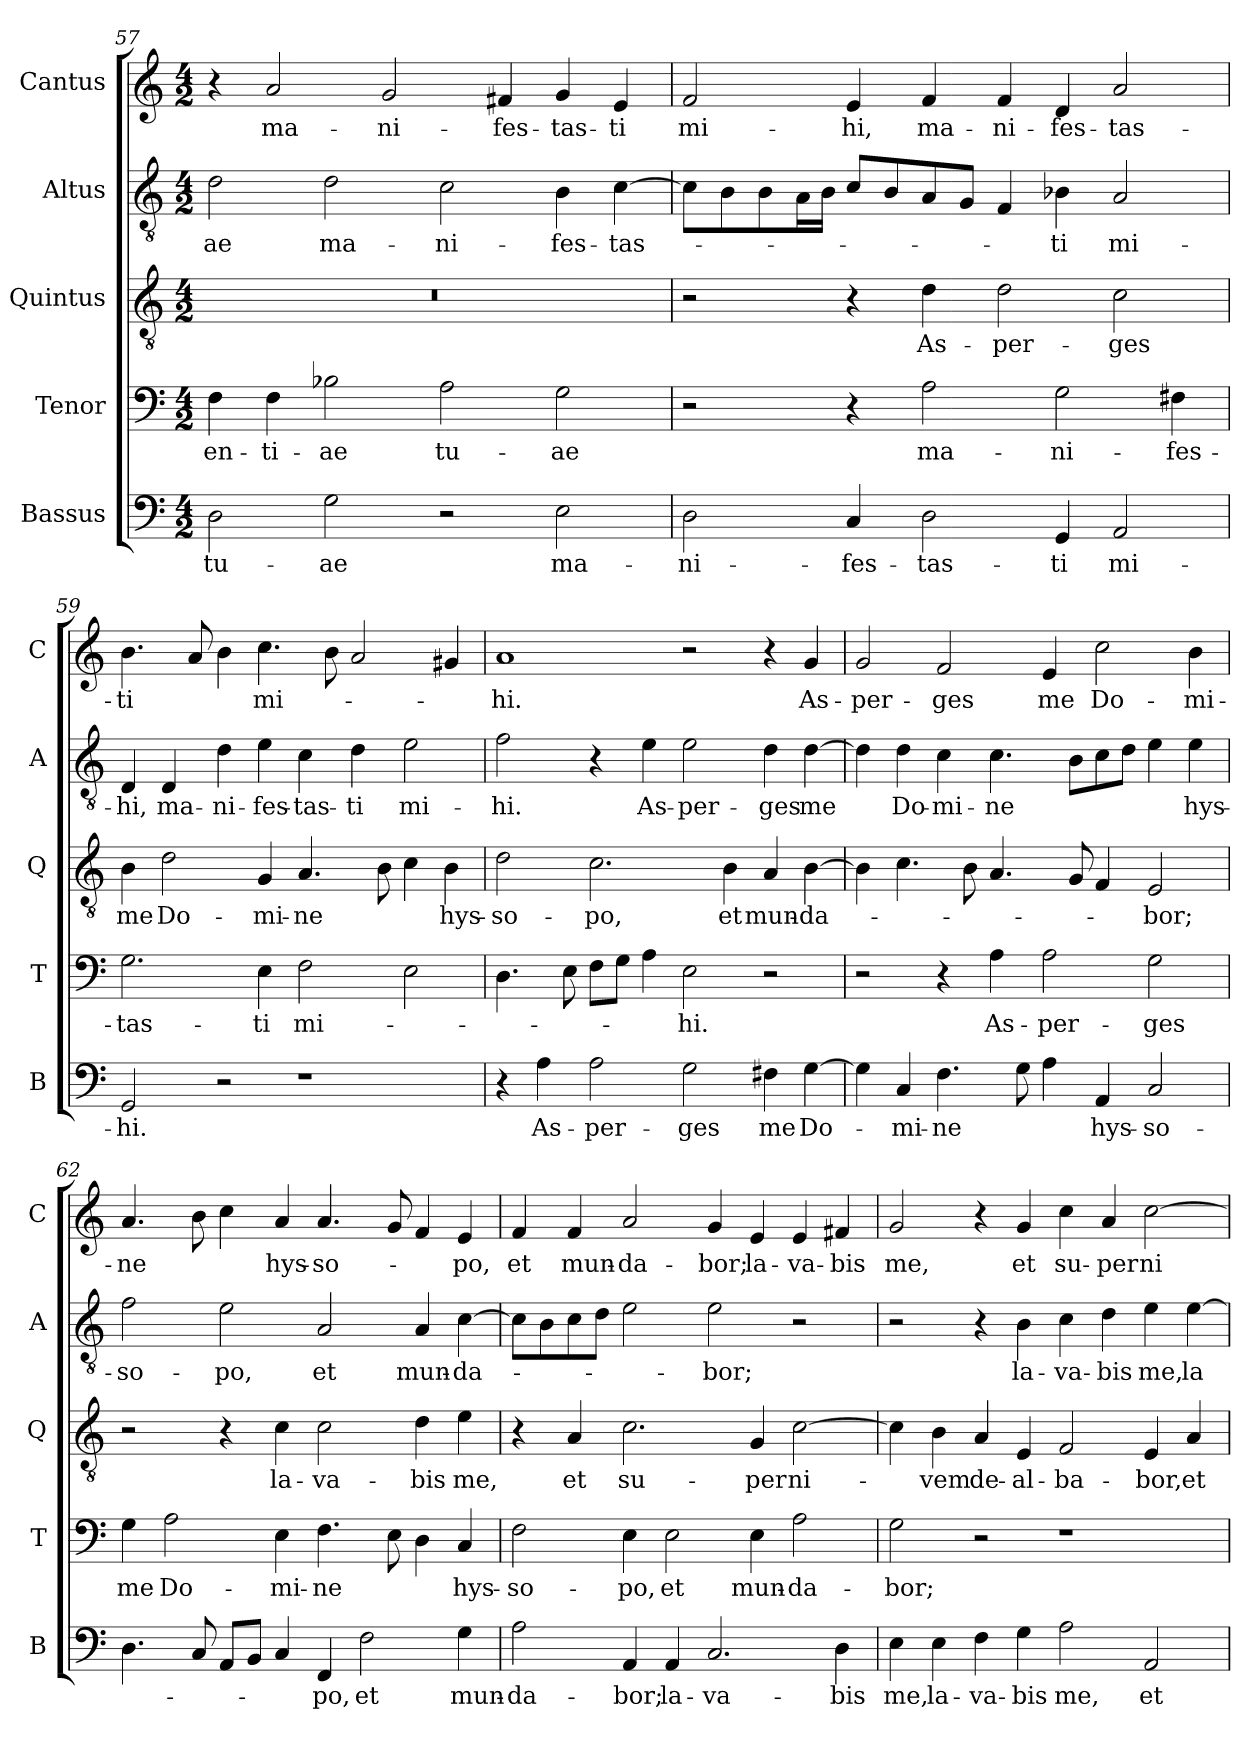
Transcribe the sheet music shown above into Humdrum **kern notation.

**kern	**text	**kern	**text	**kern	**text	**kern	**text	**kern	**text
*part5	*part5	*part4	*part4	*part3	*part3	*part2	*part2	*part1	*part1
*staff5	*staff5	*staff4	*staff4	*staff3	*staff3	*staff2	*staff2	*staff1	*staff1
*I"Bassus	*	*I"Tenor	*	*I"Quintus	*	*I"Altus	*	*I"Cantus	*
*I'B	*	*I'T	*	*I'Q	*	*I'A	*	*I'C	*
*clefF4	*	*clefF4	*	*clefGv2	*	*clefGv2	*	*clefG2	*
*k[]	*	*k[]	*	*k[]	*	*k[]	*	*k[]	*
*C:	*	*C:	*	*C:	*	*C:	*	*C:	*
*M4/2	*	*M4/2	*	*M4/2	*	*M4/2	*	*M4/2	*
=57	=57	=57	=57	=57	=57	=57	=57	=57	=57
!	!LO:LY:b	!	!LO:LY:b	!	!	!	!LO:LY:b	!	!
2D\	tu-	4F\	-en-	0r	.	2d\	-ae	4r	.
!	!	!	!LO:LY:b	!	!	!	!	!	!LO:LY:b
.	.	4F\	-ti-	.	.	.	.	2a/	ma-
!	!LO:LY:b	!	!LO:LY:b	!	!	!	!LO:LY:b	!	!
2G\	-ae	2B-X\	-ae	.	.	2d\	ma-	.	.
!	!	!	!	!	!	!	!	!	!LO:LY:b
.	.	.	.	.	.	.	.	2g/	-ni-
!	!	!	!LO:LY:b	!	!	!	!LO:LY:b	!	!
2r	.	2A\	tu-	.	.	2c\	-ni-	.	.
!	!	!	!	!	!	!	!	!	!LO:LY:b
.	.	.	.	.	.	.	.	4f#X/	-fes-
!	!LO:LY:b	!	!LO:LY:b	!	!	!	!LO:LY:b	!	!LO:LY:b
2E\	ma-	2G\	-ae	.	.	4B\	-fes-	4g/	-tas-
!	!	!	!	!	!	!	!LO:LY:b	!	!LO:LY:b
.	.	.	.	.	.	[4c\	-tas-	4e/	-ti
!!LO:PB:g=z
=58	=58	=58	=58	=58	=58	=58	=58	=58	=58
!	!LO:LY:b	!	!	!	!	!	!	!	!LO:LY:b
2D\	-ni-	2r	.	2r	.	8c\L]	.	2f/	mi-
.	.	.	.	.	.	8B\	.	.	.
.	.	.	.	.	.	8B\	.	.	.
.	.	.	.	.	.	16A\L	.	.	.
.	.	.	.	.	.	16B\JJ	.	.	.
!	!LO:LY:b	!	!	!	!	!	!	!	!LO:LY:b
4C/	-fes-	4r	.	4r	.	8c/L	.	4e/	-hi,
.	.	.	.	.	.	8B/	.	.	.
!	!LO:LY:b	!	!LO:LY:b	!	!LO:LY:b	!	!	!	!LO:LY:b
2D\	-tas-	2A\	ma-	4d\	As-	8A/	.	4f/	ma-
.	.	.	.	.	.	8G/J	.	.	.
!	!	!	!	!	!LO:LY:b	!	!	!	!LO:LY:b
.	.	.	.	2d\	-per-	4F/	.	4f/	-ni-
!	!LO:LY:b	!	!LO:LY:b	!	!	!	!LO:LY:b	!	!LO:LY:b
4GG/	-ti	2G\	-ni-	.	.	4B-X\	-ti	4d/	-fes-
!	!LO:LY:b	!	!	!	!LO:LY:b	!	!LO:LY:b	!	!LO:LY:b
2AA/	mi-	.	.	2c\	-ges	2A/	mi-	2a/	-tas-
!	!	!	!LO:LY:b	!	!	!	!	!	!
.	.	4F#X\	-fes-	.	.	.	.	.	.
=59	=59	=59	=59	=59	=59	=59	=59	=59	=59
!	!LO:LY:b	!	!LO:LY:b	!	!LO:LY:b	!	!LO:LY:b	!	!LO:LY:b
2GG/	-hi.	2.G\	-tas-	4B\	me	4D/	-hi,	4.b\	-ti
!	!	!	!	!	!LO:LY:b	!	!LO:LY:b	!	!
.	.	.	.	2d\	Do-	4D/	ma-	.	.
.	.	.	.	.	.	.	.	8a/	.
!	!	!	!	!	!	!	!LO:LY:b	!	!
2r	.	.	.	.	.	4d\	-ni-	4b\	.
!	!	!	!LO:LY:b	!	!LO:LY:b	!	!LO:LY:b	!	!LO:LY:b
.	.	4E\	-ti	4G/	-mi-	4e\	-fes-	4.cc\	mi-
!	!	!	!LO:LY:b	!	!LO:LY:b	!	!LO:LY:b	!	!
1r	.	2F\	mi-	4.A/	-ne	4c\	-tas-	.	.
.	.	.	.	.	.	.	.	8b\	.
!	!	!	!	!	!	!	!LO:LY:b	!	!
.	.	.	.	.	.	4d\	-ti	2a/	.
.	.	.	.	8B\	.	.	.	.	.
!	!	!	!	!	!	!	!LO:LY:b	!	!
.	.	2E\	.	4c\	.	2e\	mi-	.	.
!	!	!	!	!	!LO:LY:b	!	!	!	!
.	.	.	.	4B\	hys-	.	.	4g#X/	.
=60	=60	=60	=60	=60	=60	=60	=60	=60	=60
!	!	!	!	!	!LO:LY:b	!	!LO:LY:b	!	!LO:LY:b
4r	.	4.D\	.	2d\	-so-	2f\	-hi.	1a	-hi.
!	!LO:LY:b	!	!	!	!	!	!	!	!
4A\	As-	.	.	.	.	.	.	.	.
.	.	8E\	.	.	.	.	.	.	.
!	!LO:LY:b	!	!	!	!LO:LY:b	!	!	!	!
2A\	-per-	8F\L	.	2.c\	-po,	4r	.	.	.
.	.	8G\J	.	.	.	.	.	.	.
!	!	!	!	!	!	!	!LO:LY:b	!	!
.	.	4A\	.	.	.	4e\	As-	.	.
!	!LO:LY:b	!	!LO:LY:b	!	!	!	!LO:LY:b	!	!
2G\	-ges	2E\	-hi.	.	.	2e\	-per-	2r	.
!	!	!	!	!	!LO:LY:b	!	!	!	!
.	.	.	.	4B\	et	.	.	.	.
!	!LO:LY:b	!	!	!	!LO:LY:b	!	!LO:LY:b	!	!
4F#X\	me	2r	.	4A/	mun-	4d\	-ges	4r	.
!	!LO:LY:b	!	!	!	!LO:LY:b	!	!LO:LY:b	!	!LO:LY:b
[4G\	Do-	.	.	[4B\	-da-	[4d\	me	4g/	As-
!!LO:LB:g=z
=61	=61	=61	=61	=61	=61	=61	=61	=61	=61
!	!	!	!	!	!	!	!	!	!LO:LY:b
4G\]	.	2r	.	4B\]	.	4d\]	.	2g/	-per-
!	!LO:LY:b	!	!	!	!	!	!LO:LY:b	!	!
4C/	-mi-	.	.	4.c\	.	4d\	Do-	.	.
!	!LO:LY:b	!	!	!	!	!	!LO:LY:b	!	!LO:LY:b
4.F\	-ne	4r	.	.	.	4c\	-mi-	2f/	-ges
.	.	.	.	8B\	.	.	.	.	.
!	!	!	!LO:LY:b	!	!	!	!LO:LY:b	!	!
.	.	4A\	As-	4.A/	.	4.c\	-ne	.	.
8G\	.	.	.	.	.	.	.	.	.
!	!	!	!LO:LY:b	!	!	!	!	!	!LO:LY:b
4A\	.	2A\	-per-	.	.	.	.	4e/	me
.	.	.	.	8G/	.	8B\L	.	.	.
!	!LO:LY:b	!	!	!	!	!	!	!	!LO:LY:b
4AA/	hys-	.	.	4F/	.	8c\	.	2cc\	Do-
.	.	.	.	.	.	8d\J	.	.	.
!	!LO:LY:b	!	!LO:LY:b	!	!LO:LY:b	!	!	!	!
2C/	-so-	2G\	-ges	2E/	-bor;	4e\	.	.	.
!	!	!	!	!	!	!	!LO:LY:b	!	!LO:LY:b
.	.	.	.	.	.	4e\	hys-	4b\	-mi-
=62	=62	=62	=62	=62	=62	=62	=62	=62	=62
!	!	!	!LO:LY:b	!	!	!	!LO:LY:b	!	!LO:LY:b
4.D\	.	4G\	me	2r	.	2f\	-so-	4.a/	-ne
!	!	!	!LO:LY:b	!	!	!	!	!	!
.	.	2A\	Do-	.	.	.	.	.	.
8C/	.	.	.	.	.	.	.	8b\	.
!	!	!	!	!	!	!	!LO:LY:b	!	!
8AA/L	.	.	.	4r	.	2e\	-po,	4cc\	.
8BB/J	.	.	.	.	.	.	.	.	.
!	!	!	!LO:LY:b	!	!LO:LY:b	!	!	!	!LO:LY:b
4C/	.	4E\	-mi-	4c\	la-	.	.	4a/	hys-
!	!LO:LY:b	!	!LO:LY:b	!	!LO:LY:b	!	!LO:LY:b	!	!LO:LY:b
4FF/	-po,	4.F\	-ne	2c\	-va-	2A/	et	4.a/	-so-
!	!LO:LY:b	!	!	!	!	!	!	!	!
2F\	et	.	.	.	.	.	.	.	.
.	.	8E\	.	.	.	.	.	8g/	.
!	!	!	!	!	!LO:LY:b	!	!LO:LY:b	!	!
.	.	4D\	.	4d\	-bis	4A/	mun-	4f/	.
!	!LO:LY:b	!	!LO:LY:b	!	!LO:LY:b	!	!LO:LY:b	!	!LO:LY:b
4G\	mun-	4C/	hys-	4e\	me,	[4c\	-da-	4e/	-po,
=63	=63	=63	=63	=63	=63	=63	=63	=63	=63
!	!LO:LY:b	!	!LO:LY:b	!	!	!	!	!	!LO:LY:b
2A\	-da-	2F\	-so-	4r	.	8c\L]	.	4f/	et
.	.	.	.	.	.	8B\	.	.	.
!	!	!	!	!	!LO:LY:b	!	!	!	!LO:LY:b
.	.	.	.	4A/	et	8c\	.	4f/	mun-
.	.	.	.	.	.	8d\J	.	.	.
!	!LO:LY:b	!	!LO:LY:b	!	!LO:LY:b	!	!	!	!LO:LY:b
4AA/	-bor;	4E\	-po,	2.c\	su-	2e\	.	2a/	-da-
!	!LO:LY:b	!	!LO:LY:b	!	!	!	!	!	!
4AA/	la-	2E\	et	.	.	.	.	.	.
!	!LO:LY:b	!	!	!	!	!	!LO:LY:b	!	!LO:LY:b
2.C/	-va-	.	.	.	.	2e\	-bor;	4g/	-bor;
!	!	!	!LO:LY:b	!	!LO:LY:b	!	!	!	!LO:LY:b
.	.	4E\	mun-	4G/	-per	.	.	4e/	la-
!	!	!	!LO:LY:b	!	!LO:LY:b	!	!	!	!LO:LY:b
.	.	2A\	-da-	[2c\	ni-	2r	.	4e/	-va-
!	!LO:LY:b	!	!	!	!	!	!	!	!LO:LY:b
4D\	-bis	.	.	.	.	.	.	4f#X/	-bis
!!LO:LB:g=z
=64	=64	=64	=64	=64	=64	=64	=64	=64	=64
!	!LO:LY:b	!	!LO:LY:b	!	!	!	!	!	!LO:LY:b
4E\	me,	2G\	-bor;	4c\]	.	2r	.	2g/	me,
!	!LO:LY:b	!	!	!	!LO:LY:b	!	!	!	!
4E\	la-	.	.	4B\	-vem	.	.	.	.
!	!LO:LY:b	!	!	!	!LO:LY:b	!	!	!	!
4F\	-va-	2r	.	4A/	de-	4r	.	4r	.
!	!LO:LY:b	!	!	!	!LO:LY:b	!	!LO:LY:b	!	!LO:LY:b
4G\	-bis	.	.	4E/	-al-	4B\	la-	4g/	et
!	!LO:LY:b	!	!	!	!LO:LY:b	!	!LO:LY:b	!	!LO:LY:b
2A\	me,	1r	.	2F/	-ba-	4c\	-va-	4cc\	su-
!	!	!	!	!	!	!	!LO:LY:b	!	!LO:LY:b
.	.	.	.	.	.	4d\	-bis	4a/	-per
!	!LO:LY:b	!	!	!	!LO:LY:b	!	!LO:LY:b	!	!LO:LY:b
2AA/	et	.	.	4E/	-bor,	4e\	me,	[2cc\	ni-
!	!	!	!	!	!LO:LY:b	!	!LO:LY:b	!	!
.	.	.	.	4A/	et	[4e\	la-	.	.
=	=	=	=	=	=	=	=	=	=
*-	*-	*-	*-	*-	*-	*-	*-	*-	*-
